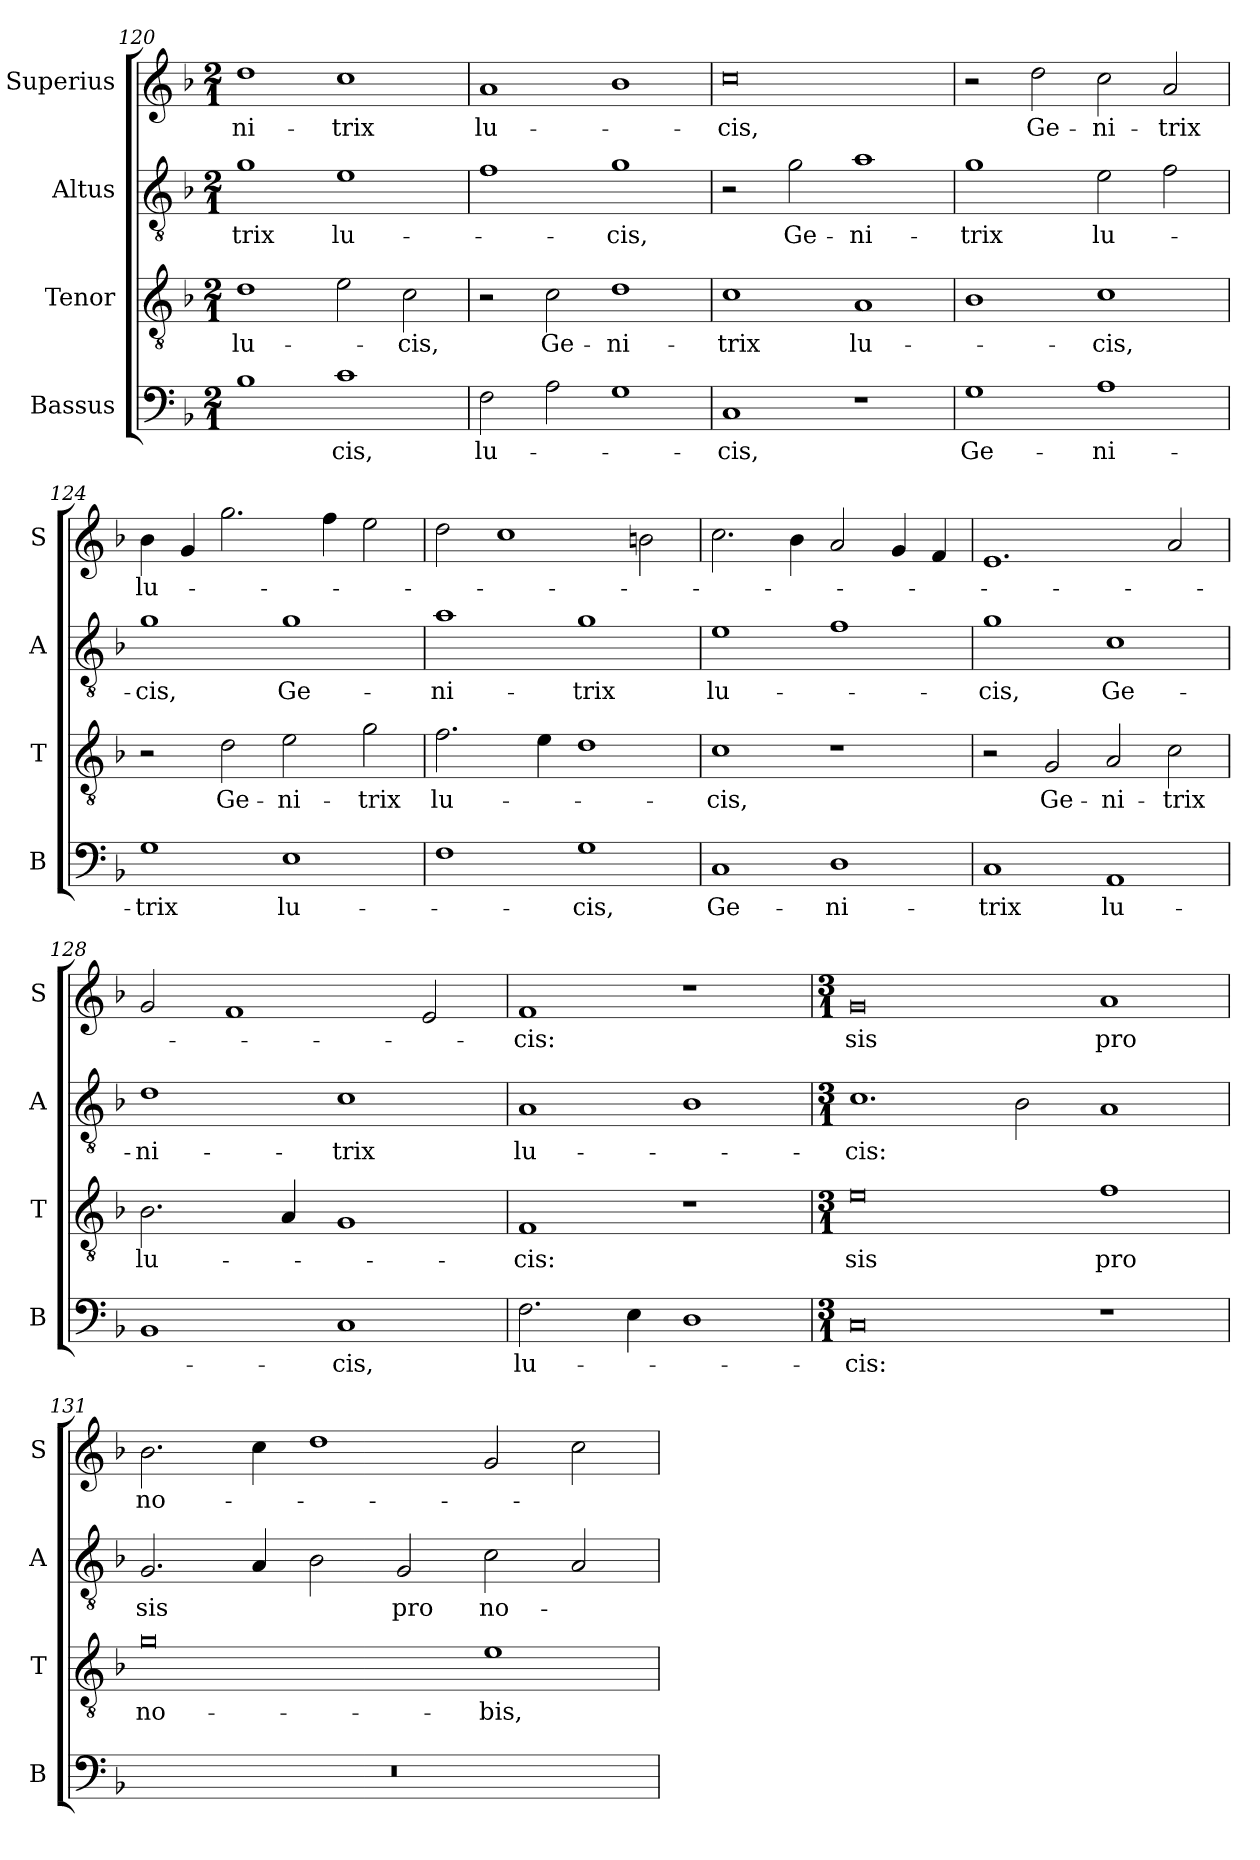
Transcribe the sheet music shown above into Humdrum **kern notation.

**kern	**text	**kern	**text	**kern	**text	**kern	**text
*part4	*part4	*part3	*part3	*part2	*part2	*part1	*part1
*staff4	*staff4	*staff3	*staff3	*staff2	*staff2	*staff1	*staff1
*I"Bassus	*	*I"Tenor	*	*I"Altus	*	*I"Superius	*
*I'B	*	*I'T	*	*I'A	*	*I'S	*
*clefF4	*	*clefGv2	*	*clefGv2	*	*clefG2	*
*k[b-]	*	*k[b-]	*	*k[b-]	*	*k[b-]	*
*F:	*	*F:	*	*F:	*	*F:	*
*M2/1	*	*M2/1	*	*M2/1	*	*M2/1	*
=120	=120	=120	=120	=120	=120	=120	=120
1B-	.	1d	lu-	1g	-trix	1dd	-ni-
1c	-cis,	2e	.	1e	lu-	1cc	-trix
.	.	2c	-cis,	.	.	.	.
=121	=121	=121	=121	=121	=121	=121	=121
2F	lu-	2r	.	1f	.	1a	lu-
2A	.	2c	Ge-	.	.	.	.
1G	.	1d	-ni-	1g	-cis,	1b-	.
=122	=122	=122	=122	=122	=122	=122	=122
1C	-cis,	1c	-trix	2r	.	0cc	-cis,
.	.	.	.	2g	Ge-	.	.
1r	.	1A	lu-	1a	-ni-	.	.
=123	=123	=123	=123	=123	=123	=123	=123
1G	Ge-	1B-	.	1g	-trix	2r	.
.	.	.	.	.	.	2dd	Ge-
1A	-ni-	1c	-cis,	2e	lu-	2cc	-ni-
.	.	.	.	2f	.	2a	-trix
=124	=124	=124	=124	=124	=124	=124	=124
1G	-trix	2r	.	1g	-cis,	4b-	lu-
.	.	.	.	.	.	4g	.
.	.	2d	Ge-	.	.	2.gg	.
1E	lu-	2e	-ni-	1g	Ge-	.	.
.	.	.	.	.	.	4ff	.
.	.	2g	-trix	.	.	2ee	.
=125	=125	=125	=125	=125	=125	=125	=125
1F	.	2.f	lu-	1a	-ni-	2dd	.
.	.	.	.	.	.	1cc	.
.	.	4e	.	.	.	.	.
1G	-cis,	1d	.	1g	-trix	.	.
.	.	.	.	.	.	2bn	.
=126	=126	=126	=126	=126	=126	=126	=126
1C	Ge-	1c	-cis,	1e	lu-	2.cc	.
.	.	.	.	.	.	4b-	.
1D	-ni-	1r	.	1f	.	2a	.
.	.	.	.	.	.	4g	.
.	.	.	.	.	.	4f	.
=127	=127	=127	=127	=127	=127	=127	=127
1C	-trix	2r	.	1g	-cis,	1.e	.
.	.	2G	Ge-	.	.	.	.
1AA	lu-	2A	-ni-	1c	Ge-	.	.
.	.	2c	-trix	.	.	2a	.
=128	=128	=128	=128	=128	=128	=128	=128
1BB-	.	2.B-	lu-	1d	-ni-	2g	.
.	.	.	.	.	.	1f	.
.	.	4A	.	.	.	.	.
1C	-cis,	1G	.	1c	-trix	.	.
.	.	.	.	.	.	2e	.
=129	=129	=129	=129	=129	=129	=129	=129
2.F	lu-	1F	-cis:	1A	lu-	1f	-cis:
4E	.	.	.	.	.	.	.
1D	.	1r	.	1B-	.	1r	.
=130	=130	=130	=130	=130	=130	=130	=130
*M3/1	*	*M3/1	*	*M3/1	*	*M3/1	*
0C	-cis:	0e	sis	1.c	-cis:	0g	sis
.	.	.	.	2B-	.	.	.
1r	.	1f	pro	1A	.	1a	pro
=131	=131	=131	=131	=131	=131	=131	=131
1%3r	.	0g	no-	2.G	sis	2.b-	no-
.	.	.	.	4A	.	4cc	.
.	.	.	.	2B-	.	1dd	.
.	.	.	.	2G	pro	.	.
.	.	1e	-bis,	2c	no-	2g	.
.	.	.	.	2A	.	2cc	.
=	=	=	=	=	=	=	=
*-	*-	*-	*-	*-	*-	*-	*-
